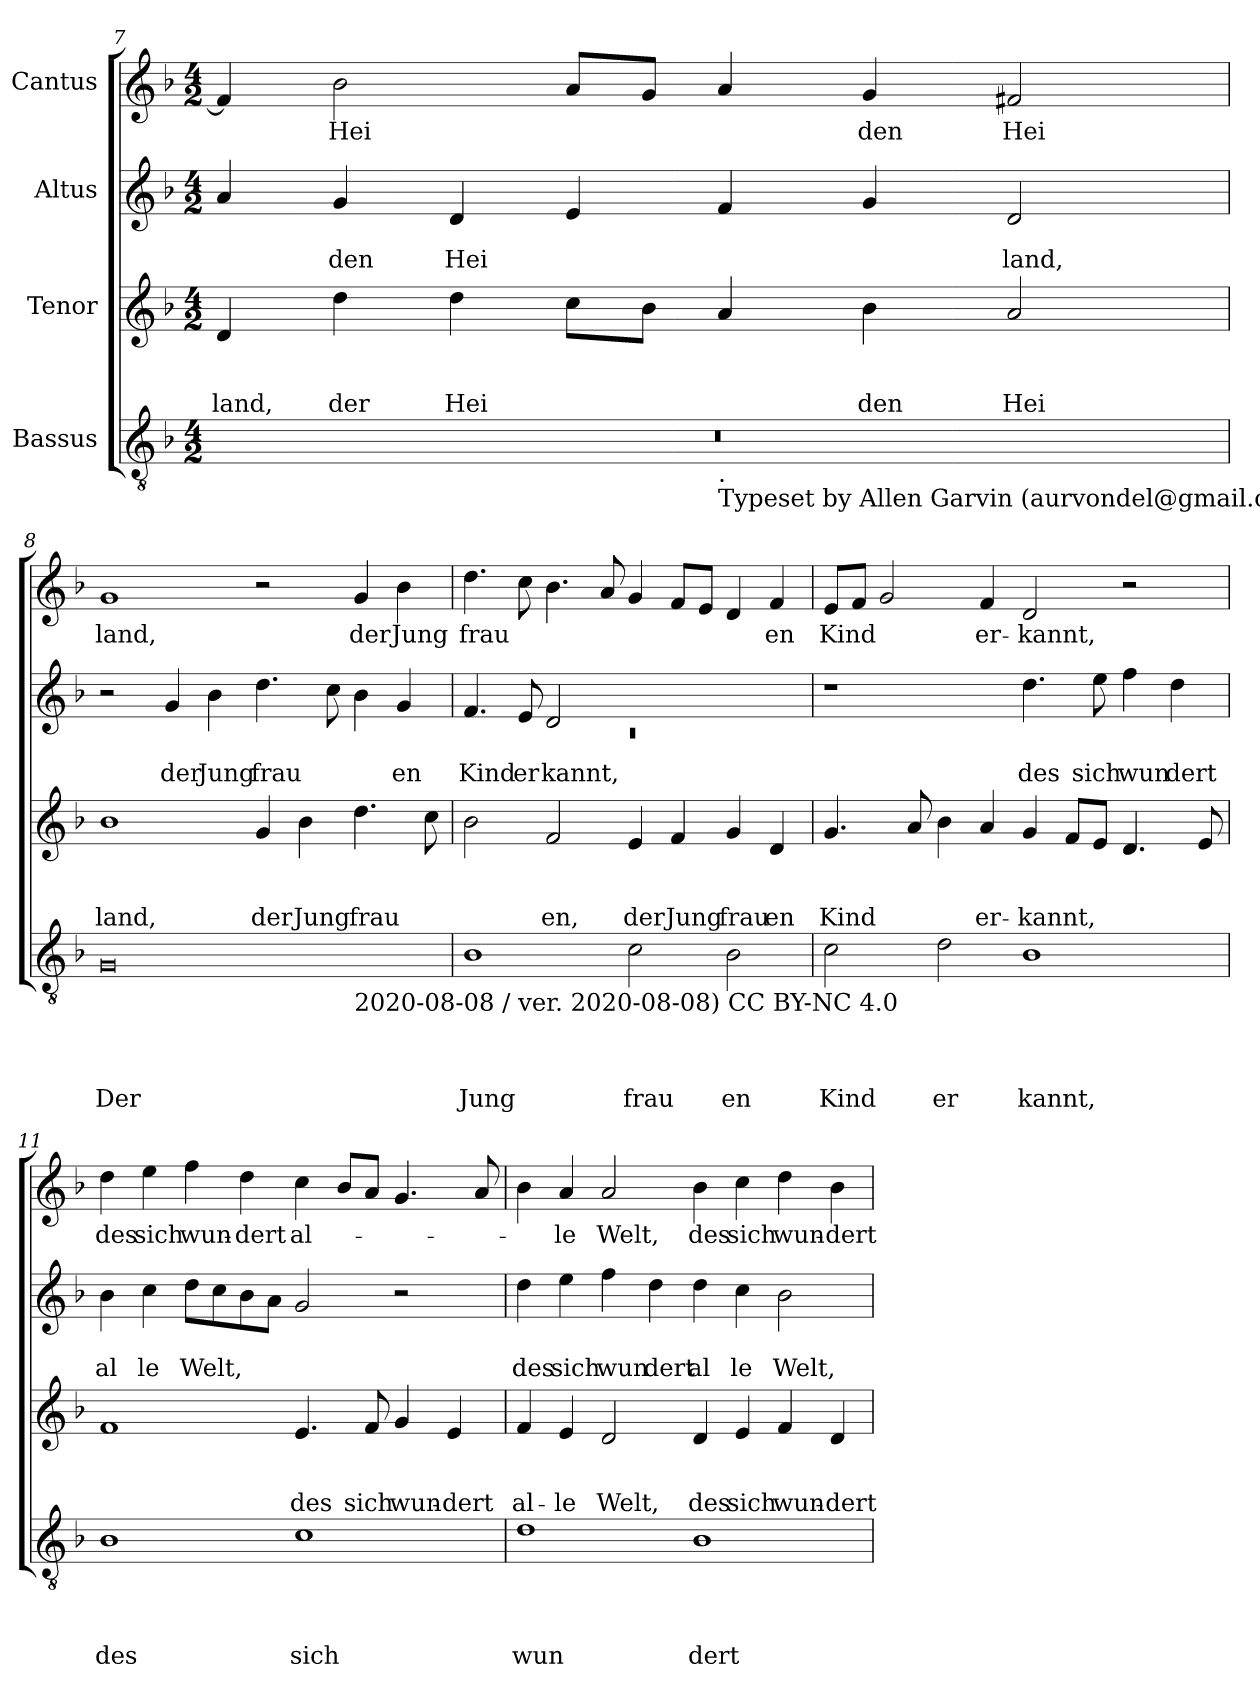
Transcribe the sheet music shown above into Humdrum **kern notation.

**kern	**text	**text	**text	**text	**kern	**text	**text	**text	**kern	**text	**text	**kern	**text
*part4	*part4	*part4	*part4	*part4	*part3	*part3	*part3	*part3	*part2	*part2	*part2	*part1	*part1
*staff4	*staff4	*staff4	*staff4	*staff4	*staff3	*staff3	*staff3	*staff3	*staff2	*staff2	*staff2	*staff1	*staff1
*I"Bassus	*	*	*	*	*I"Tenor	*	*	*	*I"Altus	*	*	*I"Cantus	*
!!LO:LB:g=z
*clefGv2	*	*	*	*	*clefG2	*	*	*	*clefG2	*	*	*clefG2	*
*	*	*	*	*	*ITrd-3c-5	*	*	*	*ITrd-3c-5	*	*	*ITrd-3c-5	*
*k[b-]	*	*	*	*	*k[b-e-]	*	*	*	*k[b-e-]	*	*	*k[b-e-]	*
*F:	*	*	*	*	*B-:	*	*	*	*B-:	*	*	*B-:	*
*M4/2	*	*	*	*	*M4/2	*	*	*	*M4/2	*	*	*M4/2	*
=7	=7	=7	=7	=7	=7	=7	=7	=7	=7	=7	=7	=7	=7
!	!	!	!	!	!	!	!	!LO:LY:b	!	!	!	!	!
*^	*	*	*	*	*	*	*	*	*	*	*	*	*
0r	1ryy	.	.	.	.	4g/	.	.	-land,	4dd/	.	.	4b-/]	.
!	!	!	!	!	!	!	!	!	!LO:LY:b	!	!	!LO:LY:b	!	!LO:LY:b
.	.	.	.	.	.	4gg\	.	.	der	4cc/	.	-den	2ee-\	Hei
!	!	!	!	!	!	!	!	!	!LO:LY:b	!	!	!LO:LY:b	!	!
.	.	.	.	.	.	4gg\	.	.	Hei	4g/	.	Hei	.	.
.	.	.	.	.	.	8ff\L	.	.	.	4a/	.	.	8dd/L	.
.	.	.	.	.	.	8ee-\J	.	.	.	.	.	.	8cc/J	.
!	!LO:TX:b:t=.	!	!	!	!	!	!	!	!	!	!	!	!	!
!	!LO:TX:b:t=Typeset by Allen Garvin (aurvondel@gmail.com) (orig.	!	!	!	!	!	!	!	!	!	!	!	!	!
.	1ryy	.	.	.	.	4dd/	.	.	.	4b-/	.	.	4dd/	.
!	!	!	!	!	!	!	!	!	!LO:LY:b	!	!	!	!	!LO:LY:b
.	.	.	.	.	.	4ee-\	.	.	den	4cc/	.	.	4cc/	den
!	!	!	!	!	!	!	!	!	!LO:LY:b	!	!	!LO:LY:b	!	!LO:LY:b
.	.	.	.	.	.	2dd/	.	.	Hei	2g/	.	land,	2bn/	Hei
=8	=8	=8	=8	=8	=8	=8	=8	=8	=8	=8	=8	=8	=8	=8
!	!	!	!	!	!LO:LY:b	!	!	!	!LO:LY:b	!	!	!	!	!LO:LY:b
0G	1.ryy	.	.	.	Der	1ee-	.	.	land,	2r	.	.	1cc	land,
!	!	!	!	!	!	!	!	!	!	!	!	!LO:LY:b	!	!
.	.	.	.	.	.	.	.	.	.	4cc/	.	der	.	.
!	!	!	!	!	!	!	!	!	!	!	!	!LO:LY:b	!	!
.	.	.	.	.	.	.	.	.	.	4ee-\	.	Jung	.	.
!	!	!	!	!	!	!	!	!	!LO:LY:b	!	!	!LO:LY:b	!	!
.	.	.	.	.	.	4cc/	.	.	der	4.gg\	.	frau	2r	.
!	!	!	!	!	!	!	!	!	!LO:LY:b	!	!	!	!	!
.	.	.	.	.	.	4ee-\	.	.	Jung	.	.	.	.	.
.	.	.	.	.	.	.	.	.	.	8ff\	.	.	.	.
!	!LO:TX:b:t=2020-08-08 / ver. 2020-08-08) CC BY-NC 4.0	!	!	!	!	!	!	!	!	!	!	!	!	!
!	!	!	!	!	!	!	!	!	!LO:LY:b	!	!	!	!	!LO:LY:b
.	2ryy	.	.	.	.	4.gg\	.	.	frau	4ee-\	.	.	4cc/	der
!	!	!	!	!	!	!	!	!	!	!	!	!LO:LY:b	!	!LO:LY:b
.	.	.	.	.	.	.	.	.	.	4cc/	.	en	4ee-\	Jung
.	.	.	.	.	.	8ff\	.	.	.	.	.	.	.	.
=9	=9	=9	=9	=9	=9	=9	=9	=9	=9	=9	=9	=9	=9	=9
*	*	*	*	*	*	*	*	*	*	*^	*	*	*	*
!	!	!	!	!	!LO:LY:b	!	!	!	!	!	!LO:N:vis=1	!	!LO:LY:b	!	!LO:LY:b
*v	*v	*	*	*	*	*	*	*	*	*	*	*	*	*	*
1B-	.	.	.	Jung	2ee-\	.	.	.	4.b-/	0rc	.	Kind	4.gg\	frau
!	!	!	!	!	!	!	!	!	!	!	!	!LO:LY:b	!	!
.	.	.	.	.	.	.	.	.	8a/	.	.	er	8ff\	.
!	!	!	!	!	!	!	!	!LO:LY:b	!	!	!	!LO:LY:b	!	!
.	.	.	.	.	2b-/	.	.	en,	2g/	.	.	kannt,	4.ee-\	.
.	.	.	.	.	.	.	.	.	.	.	.	.	8dd/	.
!	!	!	!	!LO:LY:b	!	!	!	!LO:LY:b	!	!	!	!	!	!
2c\	.	.	.	frau	4a/	.	.	der	1ryy	.	.	.	4cc/	.
!	!	!	!	!	!	!	!	!LO:LY:b	!	!	!	!	!	!
.	.	.	.	.	4b-/	.	.	Jung	.	.	.	.	8b-/L	.
.	.	.	.	.	.	.	.	.	.	.	.	.	8a/J	.
!	!	!	!	!LO:LY:b	!	!	!	!LO:LY:b	!	!	!	!	!	!
2B-\	.	.	.	en	4cc/	.	.	frau	.	.	.	.	4g/	.
!	!	!	!	!	!	!	!	!LO:LY:b	!	!	!	!	!	!LO:LY:b
.	.	.	.	.	4g/	.	.	en	.	.	.	.	4b-/	en
*	*	*	*	*	*	*	*	*	*v	*v	*	*	*	*
!!LO:PB:g=z
=10	=10	=10	=10	=10	=10	=10	=10	=10	=10	=10	=10	=10	=10
!	!	!	!	!LO:LY:b	!	!	!	!LO:LY:b	!	!	!	!	!LO:LY:b
2c\	.	.	.	Kind	4.cc/	.	.	Kind	1r	.	.	8a/L	Kind
.	.	.	.	.	.	.	.	.	.	.	.	8b-/J	.
.	.	.	.	.	.	.	.	.	.	.	.	2cc/	.
.	.	.	.	.	8dd/	.	.	.	.	.	.	.	.
!	!	!	!	!LO:LY:b	!	!	!	!	!	!	!	!	!
2d\	.	.	.	er	4ee-\	.	.	.	.	.	.	.	.
!	!	!	!	!	!	!	!	!LO:LY:b	!	!	!	!	!LO:LY:b
.	.	.	.	.	4dd/	.	.	er-	.	.	.	4b-/	er-
!	!	!	!	!LO:LY:b	!	!	!	!LO:LY:b	!	!	!LO:LY:b	!	!LO:LY:b
1B-	.	.	.	kannt,	4cc/	.	.	-kannt,	4.gg\	.	des	2g/	-kannt,
.	.	.	.	.	8b-/L	.	.	.	.	.	.	.	.
!	!	!	!	!	!	!	!	!	!	!	!LO:LY:b	!	!
.	.	.	.	.	8a/J	.	.	.	8aa\	.	sich	.	.
!	!	!	!	!	!	!	!	!	!	!	!LO:LY:b	!	!
.	.	.	.	.	4.g/	.	.	.	4bb-\	.	wun	2r	.
!	!	!	!	!	!	!	!	!	!	!	!LO:LY:b	!	!
.	.	.	.	.	.	.	.	.	4gg\	.	dert	.	.
.	.	.	.	.	8a/	.	.	.	.	.	.	.	.
=11	=11	=11	=11	=11	=11	=11	=11	=11	=11	=11	=11	=11	=11
!	!	!	!	!LO:LY:b	!	!	!	!	!	!	!LO:LY:b	!	!LO:LY:b
1B-	.	.	.	des	1b-	.	.	.	4ee-\	.	al	4gg\	des
!	!	!	!	!	!	!	!	!	!	!	!LO:LY:b	!	!LO:LY:b
.	.	.	.	.	.	.	.	.	4ff\	.	le	4aa\	sich
!	!	!	!	!	!	!	!	!	!	!	!LO:LY:b	!	!LO:LY:b
.	.	.	.	.	.	.	.	.	8gg\L	.	Welt,	4bb-\	wun-
.	.	.	.	.	.	.	.	.	8ff\	.	.	.	.
!	!	!	!	!	!	!	!	!	!	!	!	!	!LO:LY:b
.	.	.	.	.	.	.	.	.	8ee-\	.	.	4gg\	-dert
.	.	.	.	.	.	.	.	.	8dd\J	.	.	.	.
!	!	!	!	!LO:LY:b	!	!	!	!LO:LY:b	!	!	!	!	!LO:LY:b
1c	.	.	.	sich	4.a/	.	.	des	2cc/	.	.	4ff\	al-
.	.	.	.	.	.	.	.	.	.	.	.	8ee-/L	.
!	!	!	!	!	!	!	!	!LO:LY:b	!	!	!	!	!
.	.	.	.	.	8b-/	.	.	sich	.	.	.	8dd/J	.
!	!	!	!	!	!	!	!	!LO:LY:b	!	!	!	!	!
.	.	.	.	.	4cc/	.	.	wun-	2r	.	.	4.cc/	.
!	!	!	!	!	!	!	!	!LO:LY:b	!	!	!	!	!
.	.	.	.	.	4a/	.	.	-dert	.	.	.	.	.
.	.	.	.	.	.	.	.	.	.	.	.	8dd/	.
=12	=12	=12	=12	=12	=12	=12	=12	=12	=12	=12	=12	=12	=12
!	!	!	!	!LO:LY:b	!	!	!	!LO:LY:b	!	!	!LO:LY:b	!	!
1d	.	.	.	wun	4b-/	.	.	al-	4gg\	.	des	4ee-\	.
!	!	!	!	!	!	!	!	!LO:LY:b	!	!	!LO:LY:b	!	!LO:LY:b
.	.	.	.	.	4a/	.	.	-le	4aa\	.	sich	4dd/	-le
!	!	!	!	!	!	!	!	!LO:LY:b	!	!	!LO:LY:b	!	!LO:LY:b
.	.	.	.	.	2g/	.	.	Welt,	4bb-\	.	wun	2dd/	Welt,
!	!	!	!	!	!	!	!	!	!	!	!LO:LY:b	!	!
.	.	.	.	.	.	.	.	.	4gg\	.	dert	.	.
!	!	!	!	!LO:LY:b	!	!	!	!LO:LY:b	!	!	!LO:LY:b	!	!LO:LY:b
1B-	.	.	.	dert	4g/	.	.	des	4gg\	.	al	4ee-\	des
!	!	!	!	!	!	!	!	!LO:LY:b	!	!	!LO:LY:b	!	!LO:LY:b
.	.	.	.	.	4a/	.	.	sich	4ff\	.	le	4ff\	sich
!	!	!	!	!	!	!	!	!LO:LY:b	!	!	!LO:LY:b	!	!LO:LY:b
.	.	.	.	.	4b-/	.	.	wun-	2ee-\	.	Welt,	4gg\	wun-
!	!	!	!	!	!	!	!	!LO:LY:b	!	!	!	!	!LO:LY:b
.	.	.	.	.	4g/	.	.	-dert	.	.	.	4ee-\	-dert
=	=	=	=	=	=	=	=	=	=	=	=	=	=
*-	*-	*-	*-	*-	*-	*-	*-	*-	*-	*-	*-	*-	*-
